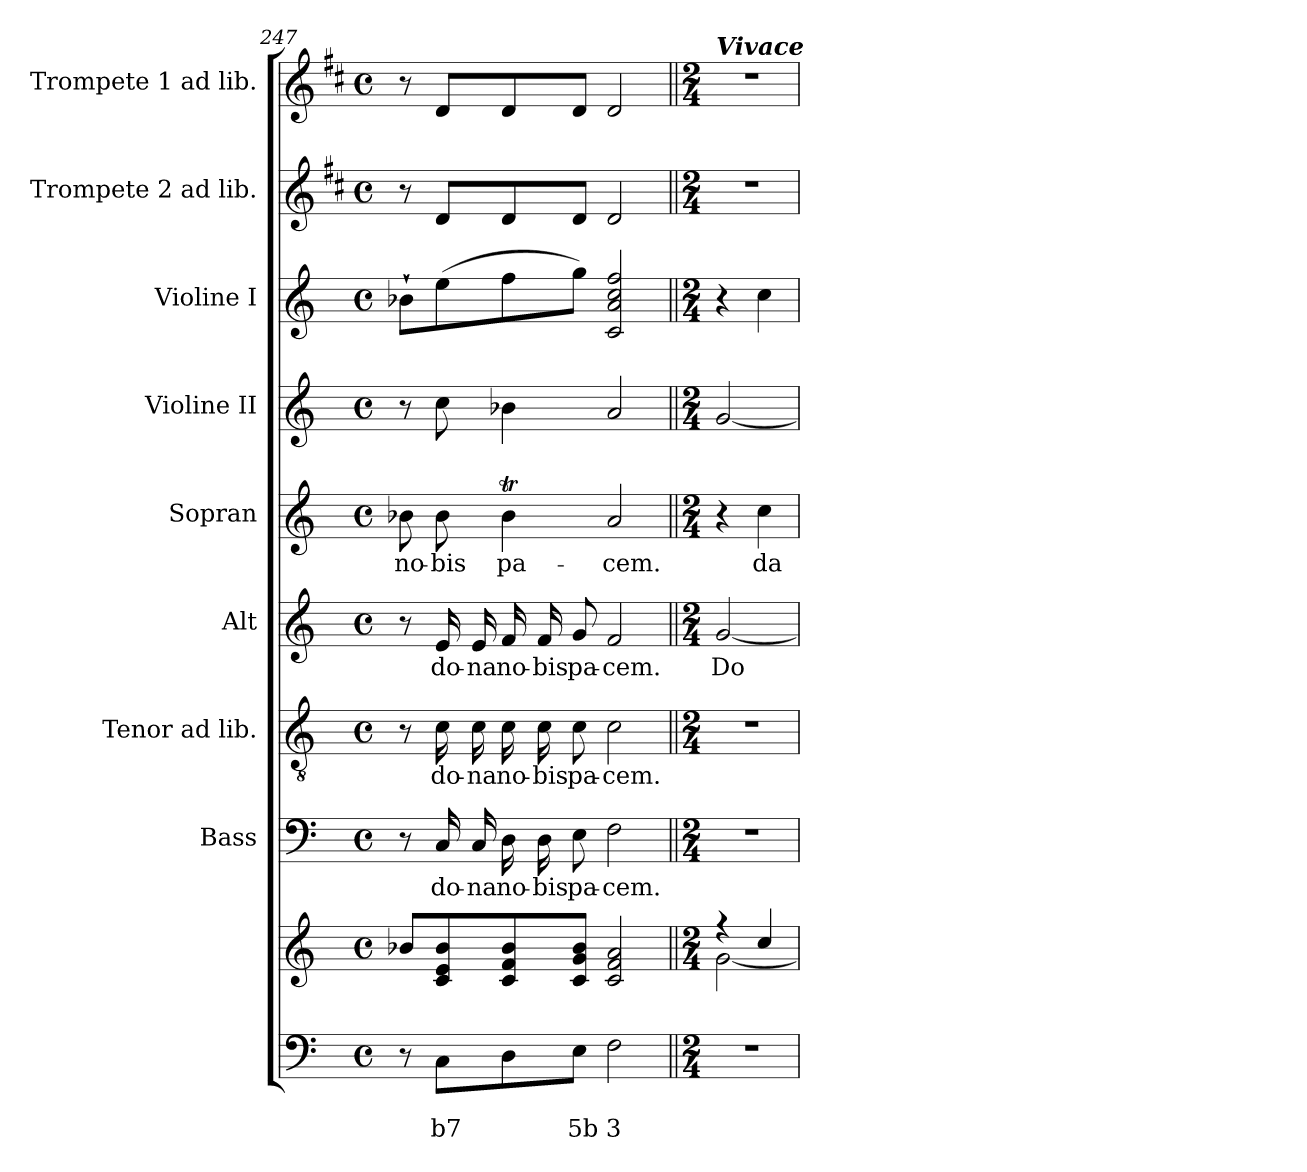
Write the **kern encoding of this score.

**kern	**text	**text	**kern	**kern	**text	**kern	**text	**kern	**text	**kern	**text	**kern	**kern	**kern	**kern
*part9	*part9	*part9	*part9	*part8	*part8	*part7	*part7	*part6	*part6	*part5	*part5	*part4	*part3	*part2	*part1
*staff10	*staff10	*staff10	*staff9	*staff8	*staff8	*staff7	*staff7	*staff6	*staff6	*staff5	*staff5	*staff4	*staff3	*staff2	*staff1
*	*	*	*	*I"Bass	*	*I"Tenor ad lib.	*	*I"Alt	*	*I"Sopran	*	*I"Violine II	*I"Violine I	*I"Trompete 2 ad lib.	*I"Trompete 1 ad lib.
*	*	*	*	*I'B.	*	*I'T.	*	*I'A.	*	*I'S.	*	*I'Vl. II	*I'Vl. I	*I'Trp. 2	*I'Trp. 1
*clefF4	*	*	*clefG2	*clefF4	*	*clefGv2	*	*clefG2	*	*clefG2	*	*clefG2	*clefG2	*clefG2	*clefG2
*	*	*	*	*	*	*	*	*	*	*	*	*	*	*ITrd1c2	*ITrd1c2
*k[]	*	*	*k[]	*k[]	*	*k[]	*	*k[]	*	*k[]	*	*k[]	*k[]	*k[]	*k[]
*C:	*	*	*C:	*C:	*	*C:	*	*C:	*	*C:	*	*C:	*C:	*C:	*C:
*M4/4	*	*	*M4/4	*M4/4	*	*M4/4	*	*M4/4	*	*M4/4	*	*M4/4	*M4/4	*M4/4	*M4/4
*met(c)	*	*	*met(c)	*met(c)	*	*met(c)	*	*met(c)	*	*met(c)	*	*met(c)	*met(c)	*met(c)	*met(c)
=247	=247	=247	=247	=247	=247	=247	=247	=247	=247	=247	=247	=247	=247	=247	=247
!	!	!	!	!	!	!	!	!	!	!	!LO:LY:b	!	!	!	!
8r	.	.	8b-X/L	8r	.	8r	.	8r	.	8b-X\	no-	8r	8b-X`>\L	8r	8r
!	!	!LO:LY:b	!	!	!LO:LY:b	!	!LO:LY:b	!	!LO:LY:b	!	!LO:LY:b	!	!	!	!
8C\L	.	b7	8c/ 8e/ 8b-/	16C/	do-	16c\	do-	16e/	do-	8b-\	-bis	8cc\	(>8ee\	8c/L	8c/L
!	!	!	!	!	!LO:LY:b	!	!LO:LY:b	!	!LO:LY:b	!	!	!	!	!	!
.	.	.	.	16C/	-na	16c\	-na	16e/	-na	.	.	.	.	.	.
!	!	!LO:LY:b	!	!	!LO:LY:b	!	!LO:LY:b	!	!LO:LY:b	!	!LO:LY:b	!	!	!	!
8D\	.	_	8c/ 8f/ 8b-/	16D\	no-	16c\	no-	16f/	no-	4b-T\	pa-	4b-X\	8ff\	8c/	8c/
!	!	!	!	!	!LO:LY:b	!	!LO:LY:b	!	!LO:LY:b	!	!	!	!	!	!
.	.	.	.	16D\	-bis	16c\	-bis	16f/	-bis	.	.	.	.	.	.
!	!	!LO:LY:b	!	!	!LO:LY:b	!	!LO:LY:b	!	!LO:LY:b	!	!	!	!	!	!
8E\J	.	5b	8c/ 8g/ 8b-/J	8E\	pa-	8c\	pa-	8g/	pa-	.	.	.	8gg\J)	8c/J	8c/J
!	!	!LO:LY:b	!	!	!LO:LY:b	!	!LO:LY:b	!	!LO:LY:b	!	!LO:LY:b	!	!	!	!
2F\	.	3	2c/ 2f/ 2a/	2F\	-cem.	2c\	-cem.	2f/	-cem.	2a/	-cem.	2a/	2c/ 2a/ 2cc/ 2ff/	2c/	2c/
=248||	=248||	=248||	=248||	=248||	=248||	=248||	=248||	=248||	=248||	=248||	=248||	=248||	=248||	=248||	=248||
*M2/4	*	*	*M2/4	*M2/4	*	*M2/4	*	*M2/4	*	*M2/4	*	*M2/4	*M2/4	*M2/4	*M2/4
*	*	*	*^	*	*	*	*	*	*	*	*	*	*	*	*
!	!	!	!	!	!	!	!	!	!	!	!	!	!	!	!	!LO:TX:a:Bi:t=Vivace
!	!	!	!	!	!	!	!	!	!	!LO:LY:b	!	!	!	!	!	!
2r	.	.	4ree	[<2g\	2r	.	2r	.	[2g/	Do-	4r	.	[2g/	4r	2r	2r
!	!	!	!	!	!	!	!	!	!	!	!	!LO:LY:b	!	!	!	!
.	.	.	4cc/	.	.	.	.	.	.	.	4cc\	da	.	4cc\	.	.
*	*	*	*v	*v	*	*	*	*	*	*	*	*	*	*	*	*
=	=	=	=	=	=	=	=	=	=	=	=	=	=	=	=
*-	*-	*-	*-	*-	*-	*-	*-	*-	*-	*-	*-	*-	*-	*-	*-
